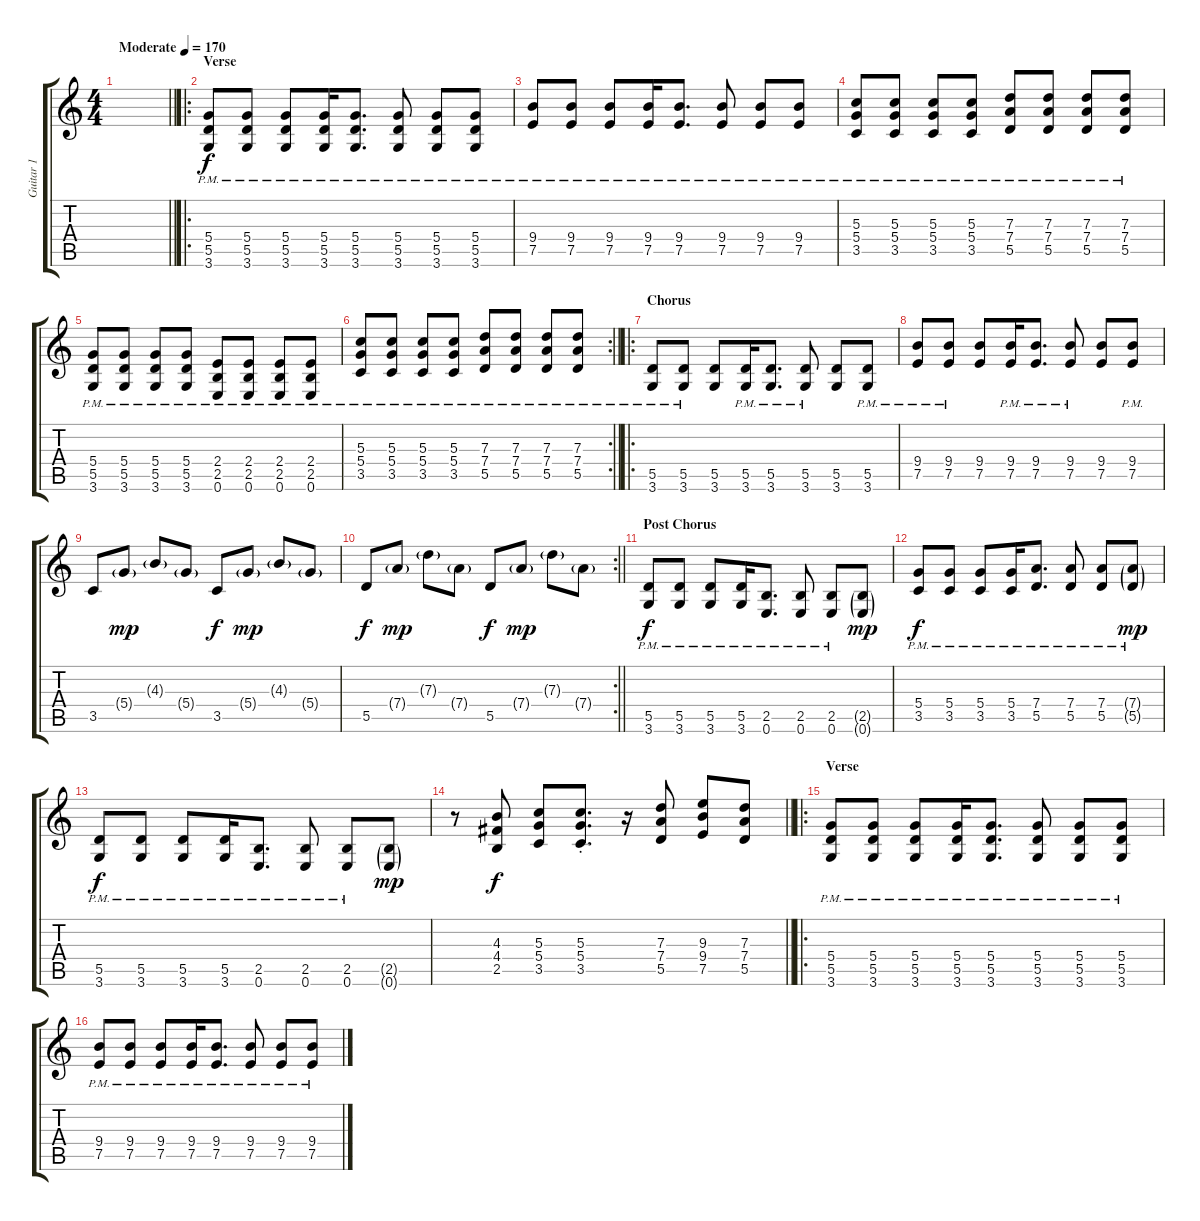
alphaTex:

\track ("Guitar 1" "Guitar 1") {instrument distortionguitar}
\staff {score tabs}
\tuning (E4 B3 G3 D3 A2 E2) {hide}
\ts (4 4)
\tempo (170 "Moderate")
\clef g2
\barLineRight lightlight
\ks c
|
\ro
\section ("" "Verse")
(5.4{pm} 5.5{pm} 3.6{pm}).8 (5.4{pm} 5.5{pm} 3.6{pm}).8 (5.4{pm} 5.5{pm} 3.6{pm}).8 (5.4{pm} 5.5{pm} 3.6{pm}).16 (5.4{pm} 5.5{pm} 3.6{pm}).8{d} (5.4{pm} 5.5{pm} 3.6{pm}).8 (5.4{pm} 5.5{pm} 3.6{pm}).8 (5.4{pm} 5.5{pm} 3.6{pm}).8 |
(9.4{pm} 7.5{pm}).8 (9.4{pm} 7.5{pm}).8 (9.4{pm} 7.5{pm}).8 (9.4{pm} 7.5{pm}).16 (9.4{pm} 7.5{pm}).8{d} (9.4{pm} 7.5{pm}).8 (9.4{pm} 7.5{pm}).8 (9.4{pm} 7.5{pm}).8 |
(5.3{pm} 5.4{pm} 3.5{pm}).8 (5.3{pm} 5.4{pm} 3.5{pm}).8 (5.3{pm} 5.4{pm} 3.5{pm}).8 (5.3{pm} 5.4{pm} 3.5{pm}).8 (7.3{pm} 7.4{pm} 5.5{pm}).8 (7.3{pm} 7.4{pm} 5.5{pm}).8 (7.3{pm} 7.4{pm} 5.5{pm}).8 (7.3{pm} 7.4{pm} 5.5{pm}).8 |
(5.4{pm} 5.5{pm} 3.6{pm}).8 (5.4{pm} 5.5{pm} 3.6{pm}).8 (5.4{pm} 5.5{pm} 3.6{pm}).8 (5.4{pm} 5.5{pm} 3.6{pm}).8 (2.4{pm} 2.5{pm} 0.6{pm}).8 (2.4{pm} 2.5{pm} 0.6{pm}).8 (2.4{pm} 2.5{pm} 0.6{pm}).8 (2.4{pm} 2.5{pm} 0.6{pm}).8 |
\rc 2
\barLineRight lightlight
(5.3{pm} 5.4{pm} 3.5{pm}).8 (5.3{pm} 5.4{pm} 3.5{pm}).8 (5.3{pm} 5.4{pm} 3.5{pm}).8 (5.3{pm} 5.4{pm} 3.5{pm}).8 (7.3{pm} 7.4{pm} 5.5{pm}).8 (7.3{pm} 7.4{pm} 5.5{pm}).8 (7.3{pm} 7.4{pm} 5.5{pm}).8 (7.3{pm} 7.4{pm} 5.5{pm}).8 |
\ro
\section ("" "Chorus")
(5.5{pm} 3.6{pm}).8 (5.5{pm} 3.6{pm}).8 (5.5 3.6).8 (5.5{pm} 3.6{pm}).16 (5.5{pm} 3.6{pm}).8{d} (5.5{pm} 3.6{pm}).8 (5.5 3.6).8 (5.5{pm} 3.6{pm}).8 |
(9.4{pm} 7.5{pm}).8 (9.4{pm} 7.5{pm}).8 (9.4 7.5).8 (9.4{pm} 7.5{pm}).16 (9.4{pm} 7.5{pm}).8{d} (9.4{pm} 7.5{pm}).8 (9.4 7.5).8 (9.4{pm} 7.5{pm}).8 |
3.5.8 5.4{g}.8{dy mp} 4.3{g}.8 5.4{g}.8 3.5.8{dy f} 5.4{g}.8{dy mp} 4.3{g}.8 5.4{g}.8 |
\rc 2
\barLineRight lightlight
5.5.8{dy f} 7.4{g}.8{dy mp} 7.3{g}.8 7.4{g}.8 5.5.8{dy f} 7.4{g}.8{dy mp} 7.3{g}.8 7.4{g}.8 |
\section ("" "Post Chorus")
(5.5{pm} 3.6{pm}).8{dy f} (5.5{pm} 3.6{pm}).8 (5.5{pm} 3.6{pm}).8 (5.5{pm} 3.6{pm}).16 (2.5{pm} 0.6{pm}).8{d} (2.5{pm} 0.6{pm}).8 (2.5{pm} 0.6{pm}).8 (2.5{g} 0.6{g}).8{dy mp} |
(5.4{pm} 3.5{pm}).8{dy f} (5.4{pm} 3.5{pm}).8 (5.4{pm} 3.5{pm}).8 (5.4{pm} 3.5{pm}).16 (7.4{pm} 5.5{pm}).8{d} (7.4{pm} 5.5{pm}).8 (7.4{pm} 5.5{pm}).8 (7.4{g pm} 5.5{g pm}).8{dy mp} |
(5.5{pm} 3.6{pm}).8{dy f} (5.5{pm} 3.6{pm}).8 (5.5{pm} 3.6{pm}).8 (5.5{pm} 3.6{pm}).16 (2.5{pm} 0.6{pm}).8{d} (2.5{pm} 0.6{pm}).8 (2.5{pm} 0.6{pm}).8 (2.5{g} 0.6{g}).8{dy mp} |
\barLineRight lightlight
r.8 (4.3 4.4 2.5).8{dy f} (5.3 5.4 3.5).8 (5.3{st} 5.4{st} 3.5{st}).8{d} r.16 (7.3 7.4 5.5).8 (9.3 9.4 7.5).8 (7.3 7.4 5.5).8 |
\ro
\section ("" "Verse")
(5.4{pm} 5.5{pm} 3.6{pm}).8 (5.4{pm} 5.5{pm} 3.6{pm}).8 (5.4{pm} 5.5{pm} 3.6{pm}).8 (5.4{pm} 5.5{pm} 3.6{pm}).16 (5.4{pm} 5.5{pm} 3.6{pm}).8{d} (5.4{pm} 5.5{pm} 3.6{pm}).8 (5.4{pm} 5.5{pm} 3.6{pm}).8 (5.4{pm} 5.5{pm} 3.6{pm}).8 |
(9.4{pm} 7.5{pm}).8 (9.4{pm} 7.5{pm}).8 (9.4{pm} 7.5{pm}).8 (9.4{pm} 7.5{pm}).16 (9.4{pm} 7.5{pm}).8{d} (9.4{pm} 7.5{pm}).8 (9.4{pm} 7.5{pm}).8 (9.4{pm} 7.5{pm}).8
